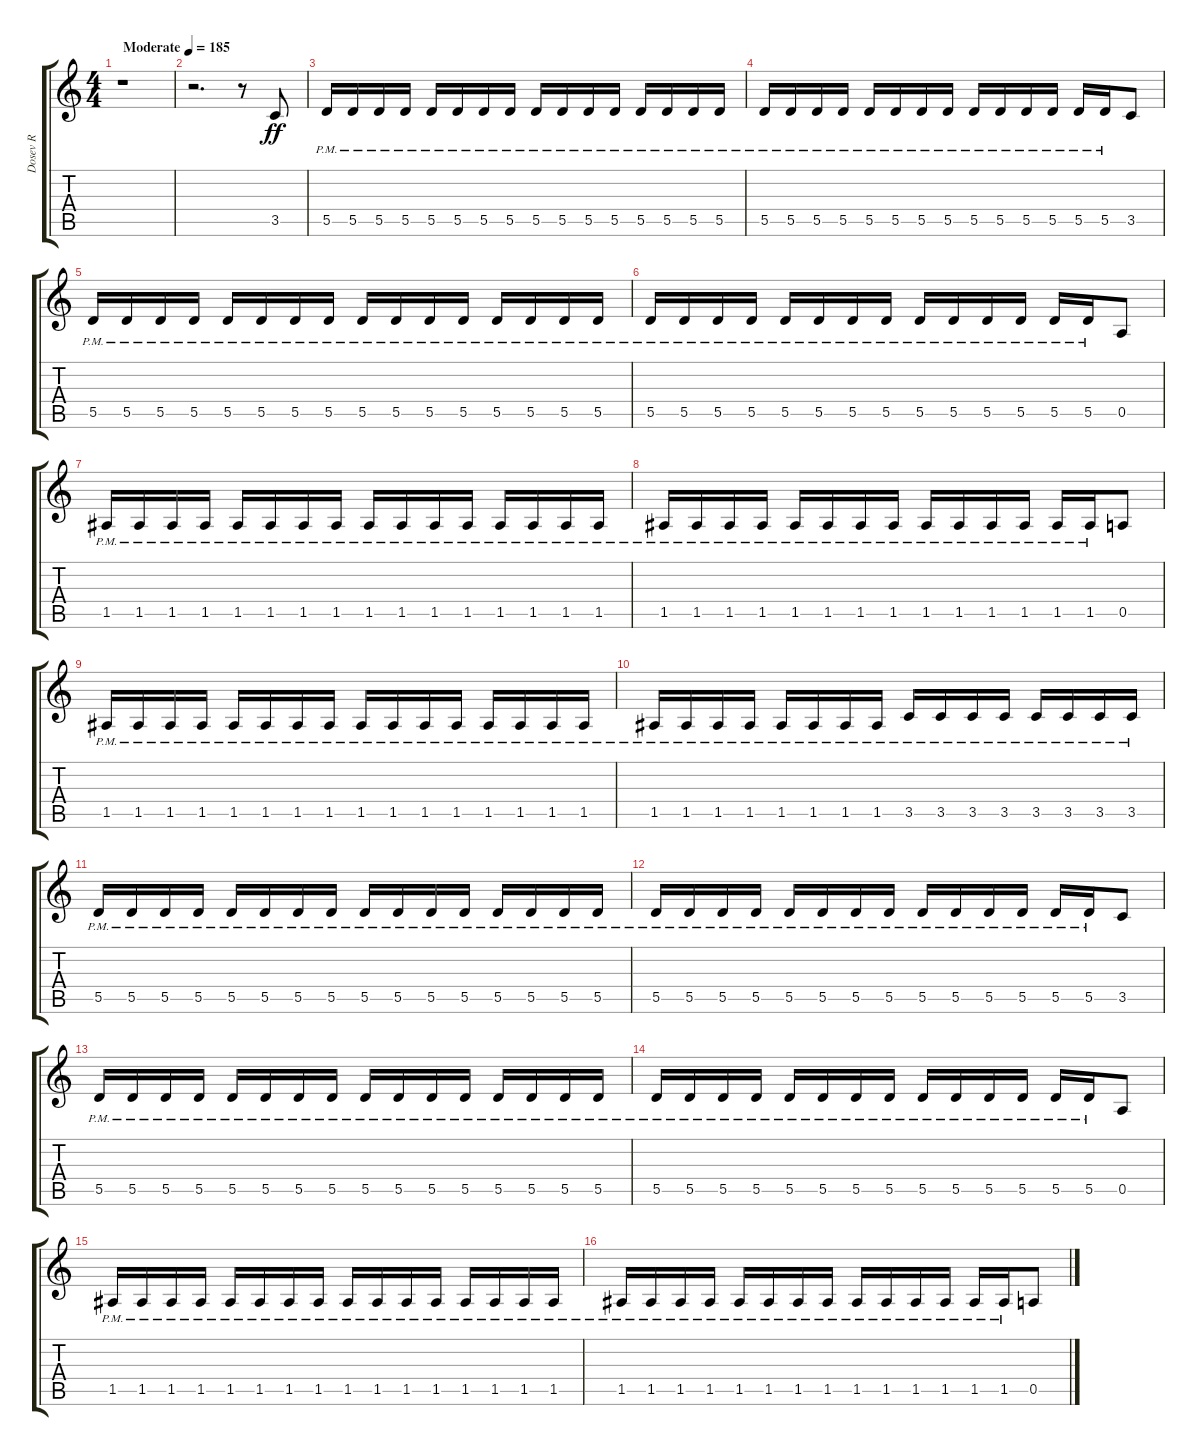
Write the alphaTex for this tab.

\track ("Dosev R" "Dosev R") {instrument distortionguitar}
\staff {score tabs}
\tuning (E4 B3 G3 D3 A2 E2) {hide}
\ts (4 4)
\tempo (185 "Moderate")
\clef g2
\ks c
r.1{dy ff instrument distortionguitar} |
r.2{d} r.8 3.5.8 |
5.5{pm}.16 5.5{pm}.16 5.5{pm}.16 5.5{pm}.16 5.5{pm}.16 5.5{pm}.16 5.5{pm}.16 5.5{pm}.16 5.5{pm}.16 5.5{pm}.16 5.5{pm}.16 5.5{pm}.16 5.5{pm}.16 5.5{pm}.16 5.5{pm}.16 5.5{pm}.16 |
5.5{pm}.16 5.5{pm}.16 5.5{pm}.16 5.5{pm}.16 5.5{pm}.16 5.5{pm}.16 5.5{pm}.16 5.5{pm}.16 5.5{pm}.16 5.5{pm}.16 5.5{pm}.16 5.5{pm}.16 5.5{pm}.16 5.5{pm}.16 3.5.8 |
5.5{pm}.16 5.5{pm}.16 5.5{pm}.16 5.5{pm}.16 5.5{pm}.16 5.5{pm}.16 5.5{pm}.16 5.5{pm}.16 5.5{pm}.16 5.5{pm}.16 5.5{pm}.16 5.5{pm}.16 5.5{pm}.16 5.5{pm}.16 5.5{pm}.16 5.5{pm}.16 |
5.5{pm}.16 5.5{pm}.16 5.5{pm}.16 5.5{pm}.16 5.5{pm}.16 5.5{pm}.16 5.5{pm}.16 5.5{pm}.16 5.5{pm}.16 5.5{pm}.16 5.5{pm}.16 5.5{pm}.16 5.5{pm}.16 5.5{pm}.16 0.5.8 |
1.5{pm}.16 1.5{pm}.16 1.5{pm}.16 1.5{pm}.16 1.5{pm}.16 1.5{pm}.16 1.5{pm}.16 1.5{pm}.16 1.5{pm}.16 1.5{pm}.16 1.5{pm}.16 1.5{pm}.16 1.5{pm}.16 1.5{pm}.16 1.5{pm}.16 1.5{pm}.16 |
1.5{pm}.16 1.5{pm}.16 1.5{pm}.16 1.5{pm}.16 1.5{pm}.16 1.5{pm}.16 1.5{pm}.16 1.5{pm}.16 1.5{pm}.16 1.5{pm}.16 1.5{pm}.16 1.5{pm}.16 1.5{pm}.16 1.5{pm}.16 0.5.8 |
1.5{pm}.16 1.5{pm}.16 1.5{pm}.16 1.5{pm}.16 1.5{pm}.16 1.5{pm}.16 1.5{pm}.16 1.5{pm}.16 1.5{pm}.16 1.5{pm}.16 1.5{pm}.16 1.5{pm}.16 1.5{pm}.16 1.5{pm}.16 1.5{pm}.16 1.5{pm}.16 |
1.5{pm}.16 1.5{pm}.16 1.5{pm}.16 1.5{pm}.16 1.5{pm}.16 1.5{pm}.16 1.5{pm}.16 1.5{pm}.16 3.5{pm}.16 3.5{pm}.16 3.5{pm}.16 3.5{pm}.16 3.5{pm}.16 3.5{pm}.16 3.5{pm}.16 3.5{pm}.16 |
5.5{pm}.16 5.5{pm}.16 5.5{pm}.16 5.5{pm}.16 5.5{pm}.16 5.5{pm}.16 5.5{pm}.16 5.5{pm}.16 5.5{pm}.16 5.5{pm}.16 5.5{pm}.16 5.5{pm}.16 5.5{pm}.16 5.5{pm}.16 5.5{pm}.16 5.5{pm}.16 |
5.5{pm}.16 5.5{pm}.16 5.5{pm}.16 5.5{pm}.16 5.5{pm}.16 5.5{pm}.16 5.5{pm}.16 5.5{pm}.16 5.5{pm}.16 5.5{pm}.16 5.5{pm}.16 5.5{pm}.16 5.5{pm}.16 5.5{pm}.16 3.5.8 |
5.5{pm}.16 5.5{pm}.16 5.5{pm}.16 5.5{pm}.16 5.5{pm}.16 5.5{pm}.16 5.5{pm}.16 5.5{pm}.16 5.5{pm}.16 5.5{pm}.16 5.5{pm}.16 5.5{pm}.16 5.5{pm}.16 5.5{pm}.16 5.5{pm}.16 5.5{pm}.16 |
5.5{pm}.16 5.5{pm}.16 5.5{pm}.16 5.5{pm}.16 5.5{pm}.16 5.5{pm}.16 5.5{pm}.16 5.5{pm}.16 5.5{pm}.16 5.5{pm}.16 5.5{pm}.16 5.5{pm}.16 5.5{pm}.16 5.5{pm}.16 0.5.8 |
1.5{pm}.16 1.5{pm}.16 1.5{pm}.16 1.5{pm}.16 1.5{pm}.16 1.5{pm}.16 1.5{pm}.16 1.5{pm}.16 1.5{pm}.16 1.5{pm}.16 1.5{pm}.16 1.5{pm}.16 1.5{pm}.16 1.5{pm}.16 1.5{pm}.16 1.5{pm}.16 |
1.5{pm}.16 1.5{pm}.16 1.5{pm}.16 1.5{pm}.16 1.5{pm}.16 1.5{pm}.16 1.5{pm}.16 1.5{pm}.16 1.5{pm}.16 1.5{pm}.16 1.5{pm}.16 1.5{pm}.16 1.5{pm}.16 1.5{pm}.16 0.5.8
